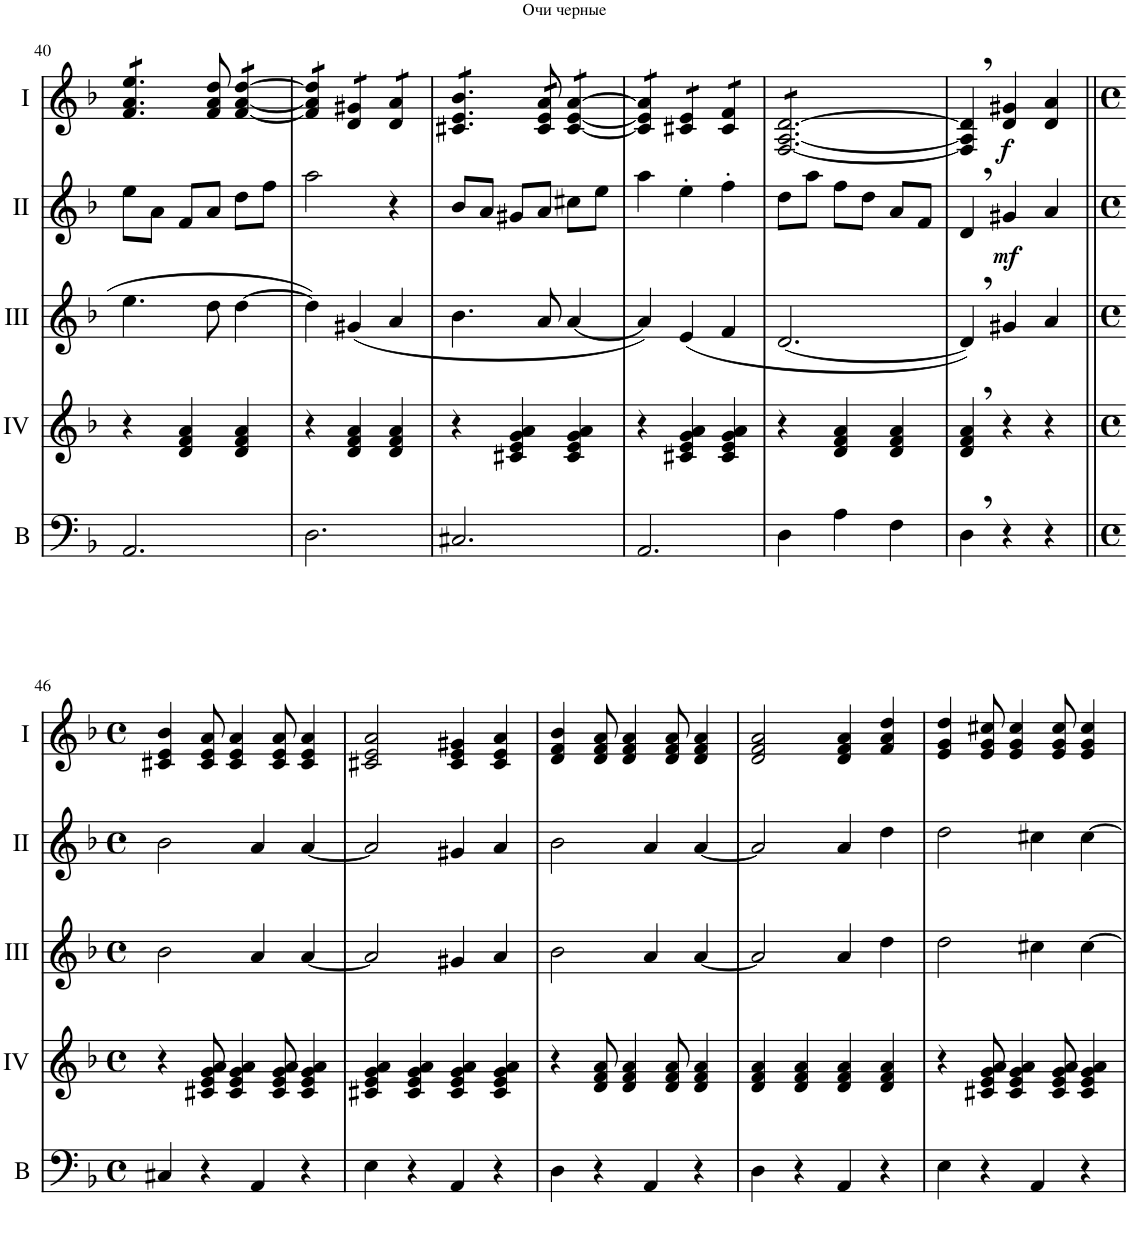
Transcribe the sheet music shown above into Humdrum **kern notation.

**kern	**kern	**kern	**kern	**dynam	**kern	**dynam
*part5	*part4	*part3	*part2	*part2	*part1	*part1
*staff5	*staff4	*staff3	*staff2	*staff2	*staff1	*staff1
*I"Bass	*I"Acc. 4	*I"Acc. 3	*I"Acc. 2	*	*I"Acc. 1	*
*I'B	*	*	*	*	*	*
!!LO:PB:g=z
*clefF4	*clefG2	*clefG2	*clefG2	*	*clefG2	*
*Trd7c12	*	*	*	*	*	*
*k[b-]	*k[b-]	*k[b-]	*k[b-]	*	*k[b-]	*
*M3/4	*M3/4	*M3/4	*M3/4	*	*M3/4	*
=40	=40	=40	=40	=40	=40	=40
*	*	*	*	*	*tremolo	*
2.AA/	4r	4.ee\	8ee\L	.	8f/ 8a/ 8ee/L	.
.	.	.	8a\J	.	8f/ 8a/ 8ee/	.
.	4d/ 4f/ 4a/	.	8f/L	.	8f/ 8a/ 8ee/J	.
*	*	*	*	*	*Xtremolo	*
.	.	8dd\	8a/J	.	8f/ 8a/ 8dd/	.
*	*	*	*	*	*tremolo	*
.	4d/ 4f/ 4a/	[4dd\	8dd\L	.	[8f/ [8a/ [8dd/L	.
.	.	.	8ff\J	.	8f/ 8a/ 8dd/J	.
=41	=41	=41	=41	=41	=41	=41
2.D\	4r	4dd\]	2aa\	.	8f/] 8a/] 8dd/]L	.
.	.	.	.	.	8f/ 8a/ 8dd/J	.
.	4d/ 4f/ 4a/	(<4g#X/	.	.	8d/ 8g#X/L	.
.	.	.	.	.	8d/ 8g#X/J	.
.	4d/ 4f/ 4a/	4a/	4r	.	8d/ 8a/L	.
.	.	.	.	.	8d/ 8a/J	.
=42	=42	=42	=42	=42	=42	=42
2.C#X/	4r	4.b-\	8b-/L	.	8c#X/ 8e/ 8b-/L	.
.	.	.	8a/J	.	8c#X/ 8e/ 8b-/	.
.	4c#X/ 4e/ 4g/ 4a/	.	8g#X/L	.	8c#X/ 8e/ 8b-/J	.
.	.	8a/	8a/J	.	16c#/ 16e/ 16a/	.
.	.	.	.	.	16c#/ 16e/ 16a/	.
.	4c#/ 4e/ 4g/ 4a/	[4a/	8cc#X\L	.	[8c#/ [8e/ [8a/L	.
.	.	.	8ee\J	.	8c#/ 8e/ 8a/J	.
=43	=43	=43	=43	=43	=43	=43
2.AA/	4r	4a/])	4aa\	.	8c#/] 8e/] 8a/]L	.
.	.	.	.	.	8c#/ 8e/ 8a/J	.
.	4c#X/ 4e/ 4g/ 4a/	(<4e/	4ee'\	.	8c#X/ 8e/L	.
.	.	.	.	.	8c#X/ 8e/J	.
.	4c#/ 4e/ 4g/ 4a/	4f/	4ff'\	.	8c#/ 8f/L	.
.	.	.	.	.	8c#/ 8f/J	.
=44	=44	=44	=44	=44	=44	=44
4D\	4r	[2.d/	8dd\L	.	[8F/ [8A/ [8d/L	.
.	.	.	8aa\J	.	8F/ 8A/ 8d/	.
4A\	4d/ 4f/ 4a/	.	8ff\L	.	8F/ 8A/ 8d/	.
.	.	.	8dd\J	.	8F/ 8A/ 8d/	.
4F\	4d/ 4f/ 4a/	.	8a/L	.	8F/ 8A/ 8d/	.
.	.	.	8f/J	.	8F/ 8A/ 8d/J	.
*	*	*	*	*	*Xtremolo	*
=45	=45	=45	=45	=45	=45	=45
4D,\	4d/, 4f/, 4a/,	4d,/])	4d,/	.	4F/], 4A/], 4d/],	.
!	!	!	!	!LO:DY:b	!	!LO:DY:b
4r	4r	4g#X/	4g#X/	mf	4d/ 4g#X/	f
4r	4r	4a/	4a/	.	4d/ 4a/	.
!!LO:LB:g=z
=46||	=46||	=46||	=46||	=46||	=46||	=46||
*M4/4	*M4/4	*M4/4	*M4/4	*	*M4/4	*
*met(c)	*met(c)	*met(c)	*met(c)	*	*met(c)	*
4C#X/	4r	2b-\	2b-\	.	4c#X/ 4e/ 4b-/	.
4r	8c#X/ 8e/ 8g/ 8a/	.	.	.	8c#/ 8e/ 8a/	.
.	4c#/ 4e/ 4g/ 4a/	.	.	.	4c#/ 4e/ 4a/	.
4AA/	.	4a/	4a/	.	.	.
.	8c#/ 8e/ 8g/ 8a/	.	.	.	8c#/ 8e/ 8a/	.
4r	4c#/ 4e/ 4g/ 4a/	[4a/	[4a/	.	4c#/ 4e/ 4a/	.
=47	=47	=47	=47	=47	=47	=47
4E\	4c#X/ 4e/ 4g/ 4a/	2a/]	2a/]	.	2c#X/ 2e/ 2a/	.
4r	4c#/ 4e/ 4g/ 4a/	.	.	.	.	.
4AA/	4c#/ 4e/ 4g/ 4a/	4g#X/	4g#X/	.	4c#/ 4e/ 4g#X/	.
4r	4c#/ 4e/ 4g/ 4a/	4a/	4a/	.	4c#/ 4e/ 4a/	.
=48	=48	=48	=48	=48	=48	=48
4D\	4r	2b-\	2b-\	.	4d/ 4f/ 4b-/	.
4r	8d/ 8f/ 8a/	.	.	.	8d/ 8f/ 8a/	.
.	4d/ 4f/ 4a/	.	.	.	4d/ 4f/ 4a/	.
4AA/	.	4a/	4a/	.	.	.
.	8d/ 8f/ 8a/	.	.	.	8d/ 8f/ 8a/	.
4r	4d/ 4f/ 4a/	[4a/	[4a/	.	4d/ 4f/ 4a/	.
=49	=49	=49	=49	=49	=49	=49
4D\	4d/ 4f/ 4a/	2a/]	2a/]	.	2d/ 2f/ 2a/	.
4r	4d/ 4f/ 4a/	.	.	.	.	.
4AA/	4d/ 4f/ 4a/	4a/	4a/	.	4d/ 4f/ 4a/	.
4r	4d/ 4f/ 4a/	4dd\	4dd\	.	4f/ 4a/ 4dd/	.
=50	=50	=50	=50	=50	=50	=50
4E\	4r	2dd\	2dd\	.	4e/ 4g/ 4dd/	.
4r	8c#X/ 8e/ 8g/ 8a/	.	.	.	8e/ 8g/ 8cc#X/	.
.	4c#/ 4e/ 4g/ 4a/	.	.	.	4e/ 4g/ 4cc#/	.
4AA/	.	4cc#X\	4cc#X\	.	.	.
.	8c#/ 8e/ 8g/ 8a/	.	.	.	8e/ 8g/ 8cc#/	.
4r	4c#/ 4e/ 4g/ 4a/	[4cc#\	[4cc#\	.	4e/ 4g/ 4cc#/	.
=	=	=	=	=	=	=
*-	*-	*-	*-	*-	*-	*-
